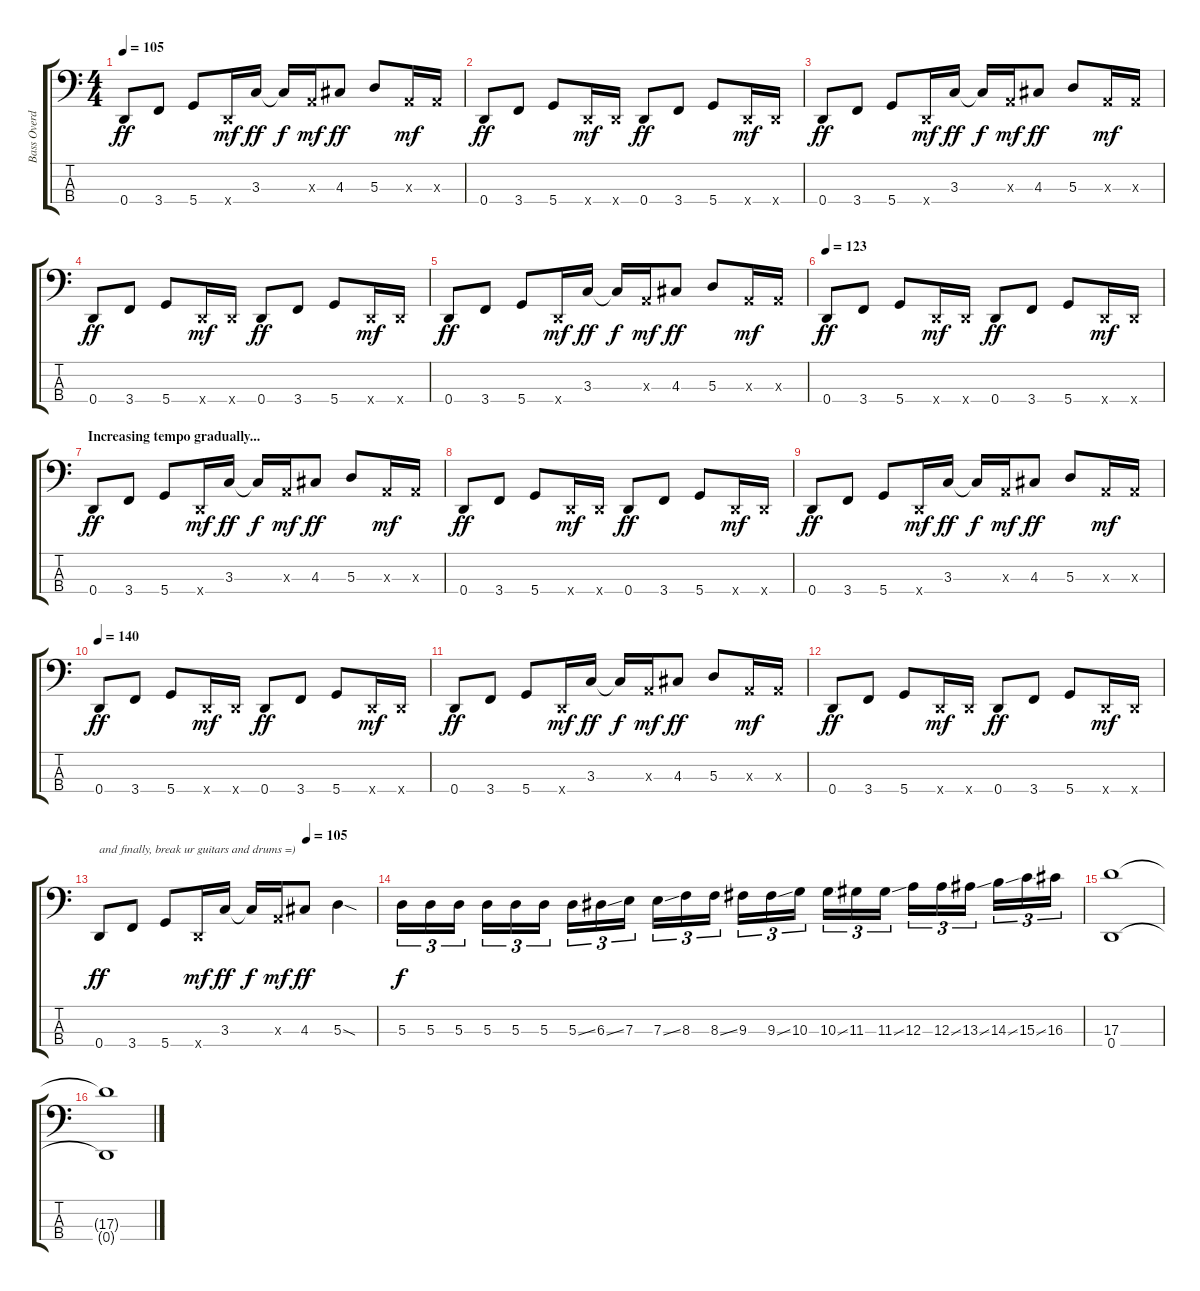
\track ("Bass Overdrive" "Bass Overd") {instrument overdrivenguitar}
\staff {score tabs}
\tuning (G2 D2 A1 D1) {hide}
\ts (4 4)
\tempo 105
\clef f4
\ks c
0.4.8{dy ff} 3.4.8 5.4.8 0.4{x}.16{dy mf} 3.3.16{dy ff} 3.3{t}.16{dy f} 0.3{x}.16{dy mf} 4.3.8{dy ff} 5.3.8 0.3{x}.16{dy mf} 0.3{x}.16 |
0.4.8{dy ff} 3.4.8 5.4.8 0.4{x}.16{dy mf} 0.4{x}.16 0.4.8{dy ff} 3.4.8 5.4.8 0.4{x}.16{dy mf} 0.4{x}.16 |
0.4.8{dy ff} 3.4.8 5.4.8 0.4{x}.16{dy mf} 3.3.16{dy ff} 3.3{t}.16{dy f} 0.3{x}.16{dy mf} 4.3.8{dy ff} 5.3.8 0.3{x}.16{dy mf} 0.3{x}.16 |
0.4.8{dy ff} 3.4.8 5.4.8 0.4{x}.16{dy mf} 0.4{x}.16 0.4.8{dy ff} 3.4.8 5.4.8 0.4{x}.16{dy mf} 0.4{x}.16 |
0.4.8{dy ff} 3.4.8 5.4.8 0.4{x}.16{dy mf} 3.3.16{dy ff} 3.3{t}.16{dy f} 0.3{x}.16{dy mf} 4.3.8{dy ff} 5.3.8 0.3{x}.16{dy mf} 0.3{x}.16 |
\tempo 123
0.4.8{dy ff} 3.4.8 5.4.8 0.4{x}.16{dy mf} 0.4{x}.16 0.4.8{dy ff} 3.4.8 5.4.8 0.4{x}.16{dy mf} 0.4{x}.16 |
\section ("" "Increasing tempo gradually...")
0.4.8{dy ff} 3.4.8 5.4.8 0.4{x}.16{dy mf} 3.3.16{dy ff} 3.3{t}.16{dy f} 0.3{x}.16{dy mf} 4.3.8{dy ff} 5.3.8 0.3{x}.16{dy mf} 0.3{x}.16 |
0.4.8{dy ff} 3.4.8 5.4.8 0.4{x}.16{dy mf} 0.4{x}.16 0.4.8{dy ff} 3.4.8 5.4.8 0.4{x}.16{dy mf} 0.4{x}.16 |
0.4.8{dy ff} 3.4.8 5.4.8 0.4{x}.16{dy mf} 3.3.16{dy ff} 3.3{t}.16{dy f} 0.3{x}.16{dy mf} 4.3.8{dy ff} 5.3.8 0.3{x}.16{dy mf} 0.3{x}.16 |
\tempo 140
0.4.8{dy ff} 3.4.8 5.4.8 0.4{x}.16{dy mf} 0.4{x}.16 0.4.8{dy ff} 3.4.8 5.4.8 0.4{x}.16{dy mf} 0.4{x}.16 |
0.4.8{dy ff} 3.4.8 5.4.8 0.4{x}.16{dy mf} 3.3.16{dy ff} 3.3{t}.16{dy f} 0.3{x}.16{dy mf} 4.3.8{dy ff} 5.3.8 0.3{x}.16{dy mf} 0.3{x}.16 |
0.4.8{dy ff} 3.4.8 5.4.8 0.4{x}.16{dy mf} 0.4{x}.16 0.4.8{dy ff} 3.4.8 5.4.8 0.4{x}.16{dy mf} 0.4{x}.16 |
\tempo (105 0.75)
0.4.8{txt "and finally, break ur guitars and drums =)" dy ff} 3.4.8 5.4.8 0.4{x}.16{dy mf} 3.3.16{dy ff} 3.3{t}.16{dy f} 0.3{x}.16{dy mf} 4.3.8{dy ff} 5.3{sod}.4 |
5.3.16{tu (3 2) dy f} 5.3.16{tu (3 2)} 5.3.16{tu (3 2)} 5.3.16{tu (3 2)} 5.3.16{tu (3 2)} 5.3.16{tu (3 2)} 5.3{ss}.16{tu (3 2)} 6.3{ss}.16{tu (3 2)} 7.3.16{tu (3 2)} 7.3{ss}.16{tu (3 2)} 8.3.16{tu (3 2)} 8.3{ss}.16{tu (3 2)} 9.3.16{tu (3 2)} 9.3{ss}.16{tu (3 2)} 10.3.16{tu (3 2)} 10.3{ss}.16{tu (3 2)} 11.3.16{tu (3 2)} 11.3{ss}.16{tu (3 2)} 12.3.16{tu (3 2)} 12.3{ss}.16{tu (3 2)} 13.3{ss}.16{tu (3 2)} 14.3{ss}.16{tu (3 2)} 15.3{ss}.16{tu (3 2)} 16.3.16{tu (3 2)} |
(17.3 0.4).1 |
(17.3{t} 0.4{t}).1
